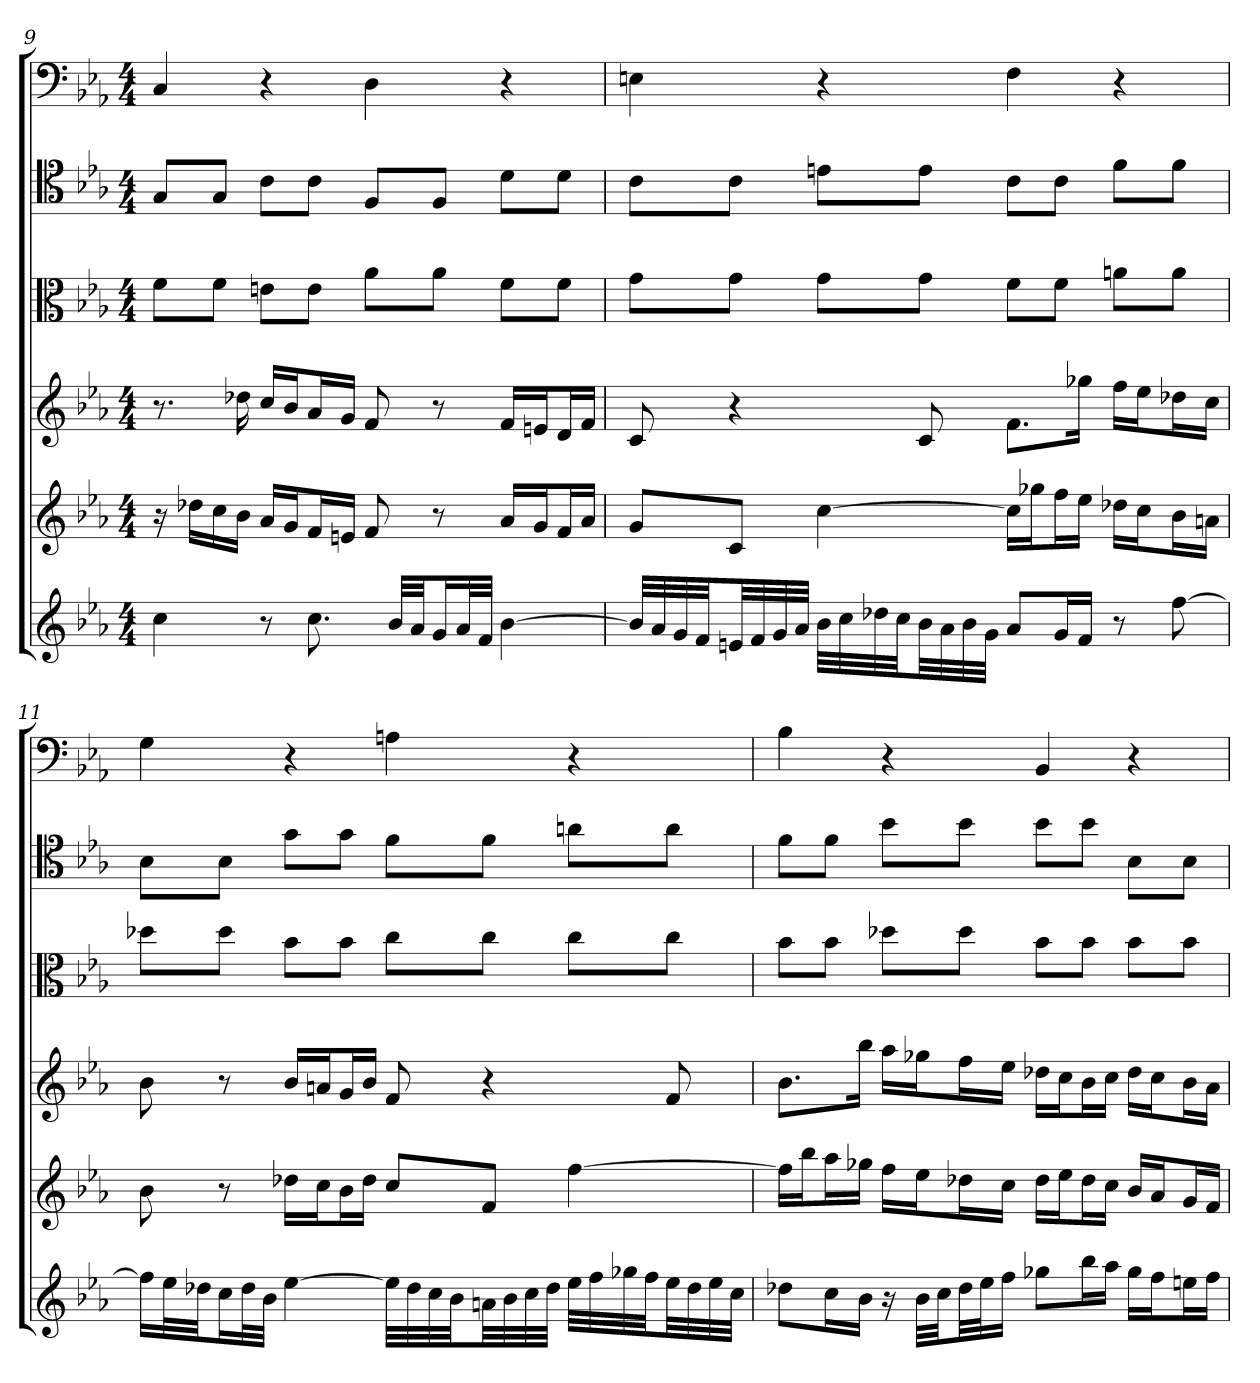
**kern	**kern	**kern	**kern	**kern	**kern
*part6	*part5	*part4	*part3	*part2	*part1
*staff6	*staff5	*staff4	*staff3	*staff2	*staff1
*	*	*	*clefC3	*clefC4	*clefF4
*k[b-e-a-]	*k[b-e-a-]	*k[b-e-a-]	*k[b-e-a-]	*k[b-e-a-]	*k[b-e-a-]
*c:	*c:	*c:	*c:	*c:	*c:
*M4/4	*M4/4	*M4/4	*M4/4	*M4/4	*M4/4
=9	=9	=9	=9	=9	=9
4cc	16r	8.r	8f\L	8G/L	4C
.	16dd-XLL	.	.	.	.
.	16cc	.	8f\J	8G/J	.
.	16b-JJ	16dd-X	.	.	.
8r	16a-LL	16ccLL	8en\L	8c\L	4r
.	16gJ	16b-J	.	.	.
8.cc	16fL	16a-L	8e\J	8c\J	.
.	16enJJ	16gJJ	.	.	.
.	8f	8f	8a-\L	8F/L	4D
32b-LLL	.	.	.	.	.
32a-JJ	.	.	.	.	.
16gL	8r	8r	8a-\J	8F/J	.
32a-L	.	.	.	.	.
32fJJJ	.	.	.	.	.
[4b-	16a-LL	16fLL	8f\L	8d\L	4r
.	16gJ	16enJ	.	.	.
.	16fL	16dL	8f\J	8d\J	.
.	16a-JJ	16fJJ	.	.	.
=10	=10	=10	=10	=10	=10
32b-LLL]	8gL	8c	8g\L	8c\L	4En
32a-	.	.	.	.	.
32g	.	.	.	.	.
32fJJ	.	.	.	.	.
32enLL	8cJ	4r	8g\J	8c\J	.
32f	.	.	.	.	.
32g	.	.	.	.	.
32a-JJJ	.	.	.	.	.
32b-LLL	[4cc	.	8g\L	8en\L	4r
32cc	.	.	.	.	.
32dd-X	.	.	.	.	.
32ccJJ	.	.	.	.	.
32b-LL	.	8c	8g\J	8e\J	.
32a-	.	.	.	.	.
32b-	.	.	.	.	.
32gJJJ	.	.	.	.	.
8a-L	16ccLL]	8.fL	8f\L	8c\L	4F
.	16gg-XJ	.	.	.	.
16gL	16ffL	.	8f\J	8c\J	.
16fJJ	16ee-JJ	16gg-XJk	.	.	.
8r	16dd-XLL	16ffLL	8an\L	8f\L	4r
.	16ccJ	16ee-J	.	.	.
[8ff	16b-L	16dd-XL	8a\J	8f\J	.
.	16anJJ	16ccJJ	.	.	.
=11	=11	=11	=11	=11	=11
16ffLL]	8b-	8b-	8dd-X\L	8B-\L	4G
32ee-L	.	.	.	.	.
32dd-XJJ	.	.	.	.	.
16ccL	8r	8r	8dd-\J	8B-\J	.
32dd-L	.	.	.	.	.
32b-JJJ	.	.	.	.	.
[4ee-	16dd-XLL	16b-LL	8b-\L	8g\L	4r
.	16ccJ	16anJ	.	.	.
.	16b-L	16gL	8b-\J	8g\J	.
.	16dd-JJ	16b-JJ	.	.	.
32ee-LLL]	8ccL	8f	8cc\L	8f\L	4An
32dd-	.	.	.	.	.
32cc	.	.	.	.	.
32b-JJ	.	.	.	.	.
32anLL	8fJ	4r	8cc\J	8f\J	.
32b-	.	.	.	.	.
32cc	.	.	.	.	.
32dd-JJJ	.	.	.	.	.
32ee-LLL	[4ff	.	8cc\L	8an\L	4r
32ff	.	.	.	.	.
32gg-X	.	.	.	.	.
32ffJJ	.	.	.	.	.
32ee-LL	.	8f	8cc\J	8a\J	.
32dd-	.	.	.	.	.
32ee-	.	.	.	.	.
32ccJJJ	.	.	.	.	.
=12	=12	=12	=12	=12	=12
8dd-XL	16ffLL]	8.b-L	8b-\L	8f\L	4B-
.	16bb-J	.	.	.	.
16ccL	16aa-L	.	8b-\J	8f\J	.
16b-JJ	16gg-XJJ	16bb-Jk	.	.	.
16r	16ffLL	16aa-LL	8dd-X\L	8b-\L	4r
32b-LLL	16ee-J	16gg-XJ	.	.	.
32ccJJ	.	.	.	.	.
32dd-LL	16dd-XL	16ffL	8dd-\J	8b-\J	.
32ee-J	.	.	.	.	.
16ffJJ	16ccJJ	16ee-JJ	.	.	.
8gg-XL	16dd-LL	16dd-XLL	8b-\L	8b-\L	4BB-
.	16ee-J	16ccJ	.	.	.
16bb-L	16dd-L	16b-L	8b-\J	8b-\J	.
16aa-JJ	16ccJJ	16ccJJ	.	.	.
16gg-LL	16b-LL	16dd-LL	8b-\L	8B-\L	4r
16ffJ	16a-J	16ccJ	.	.	.
16eenL	16gL	16b-L	8b-\J	8B-\J	.
16ffJJ	16fJJ	16a-JJ	.	.	.
=	=	=	=	=	=
*-	*-	*-	*-	*-	*-
